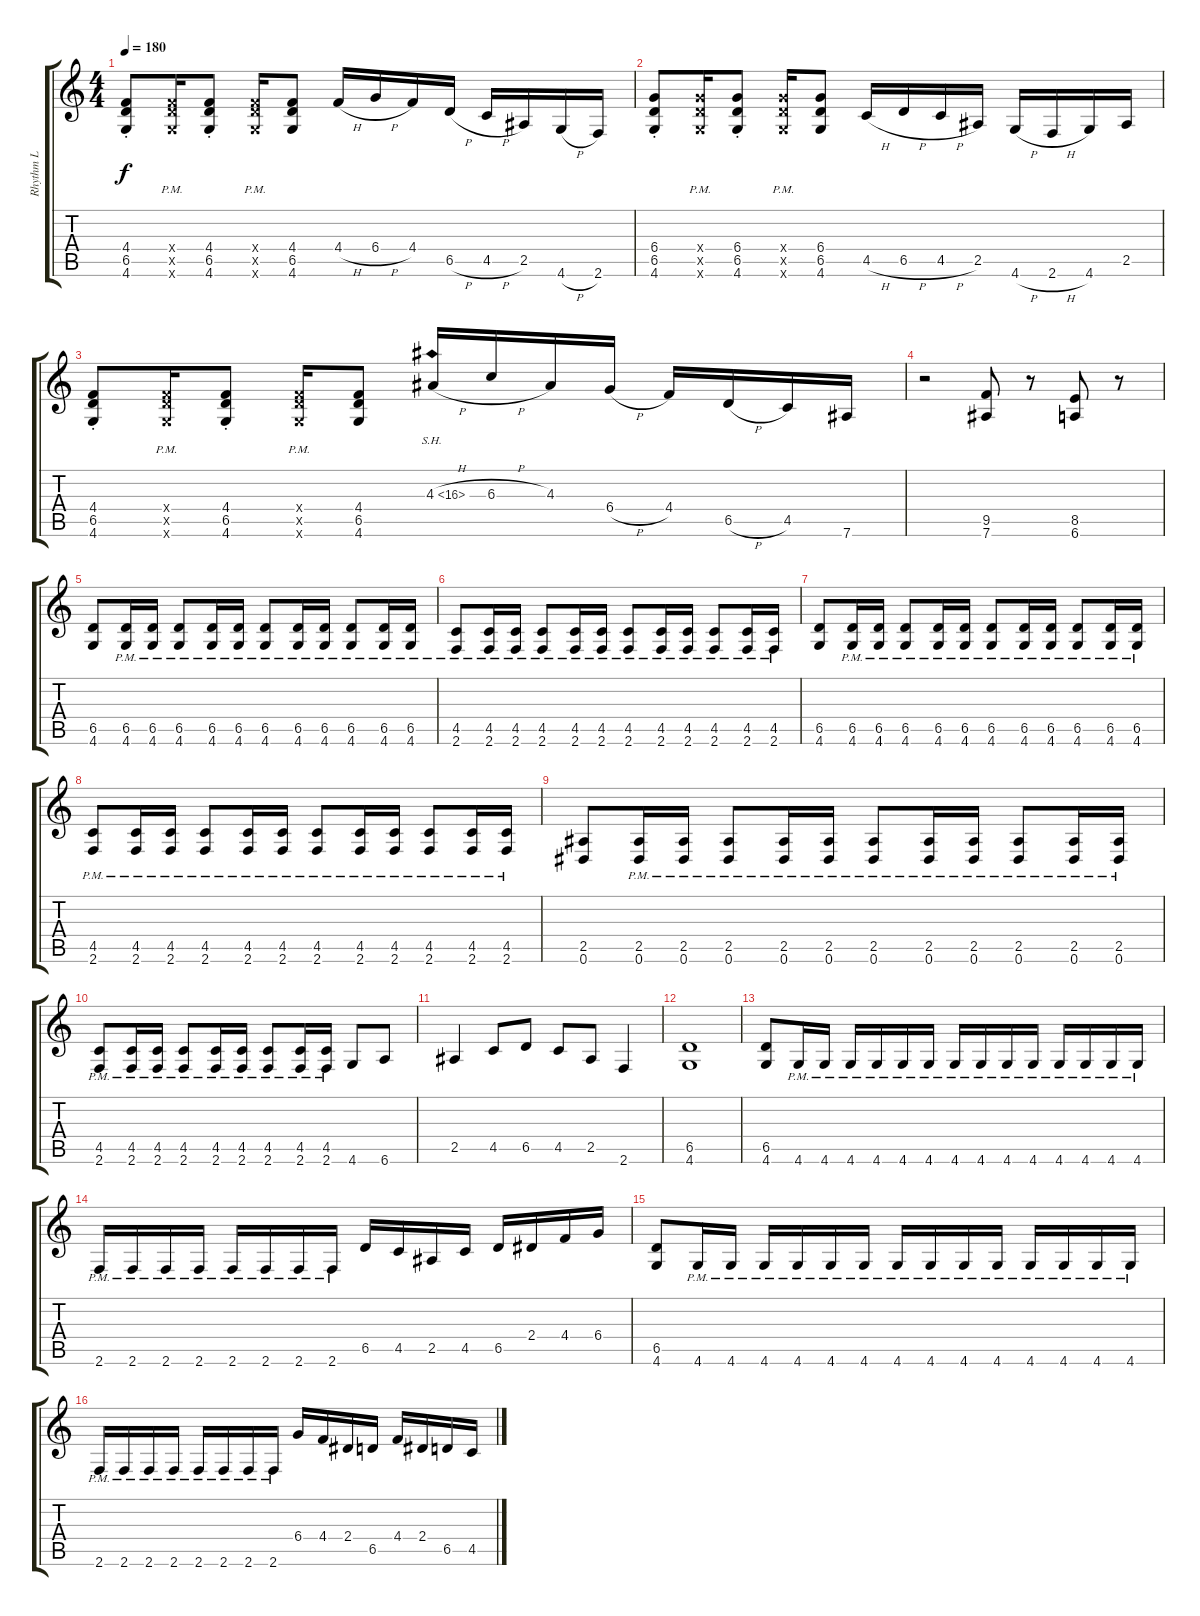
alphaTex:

\track ("Rhythm L" "Rhythm L") {instrument distortionguitar}
\staff {score tabs}
\tuning (Eb4 Bb3 Gb3 Db3 Ab2 Eb2) {hide}
\ts (4 4)
\tempo 180
\clef g2
\ks c
(4.4{st} 6.5{st} 4.6{st}).8{dy f} (4.4{pm x} 6.5{pm x} 4.6{pm x}).16 (4.4{st} 6.5{st} 4.6{st}).8 (4.4{pm x} 6.5{pm x} 4.6{pm x}).16 (4.4 6.5 4.6).8 4.4{h}.16 6.4{h}.16 4.4.16 6.5{h}.16 4.5{h}.16 2.5.16 4.6{h}.16 2.6.16 |
(6.4{st} 6.5{st} 4.6{st}).8 (6.4{pm x} 6.5{pm x} 4.6{pm x}).16 (6.4{st} 6.5{st} 4.6{st}).8 (6.4{pm x} 6.5{pm x} 4.6{pm x}).16 (6.4 6.5 4.6).8 4.5{h}.16 6.5{h}.16 4.5{h}.16 2.5.16 4.6{h}.16 2.6{h}.16 4.6.16 2.5.16 |
(4.4{st} 6.5{st} 4.6{st}).8 (4.4{pm x} 6.5{pm x} 4.6{pm x}).16 (4.4{st} 6.5{st} 4.6{st}).8 (4.4{pm x} 6.5{pm x} 4.6{pm x}).16 (4.4 6.5 4.6).8 4.3{sh 12 h}.16 6.3{h}.16 4.3.16 6.4{h}.16 4.4.16 6.5{h}.16 4.5.16 7.6.16 |
r.2 (9.5 7.6).8 r.8 (8.5 6.6).8 r.8 |
(6.5 4.6).8 (6.5{pm} 4.6{pm}).16 (6.5{pm} 4.6{pm}).16 (6.5{pm} 4.6{pm}).8 (6.5{pm} 4.6{pm}).16 (6.5{pm} 4.6{pm}).16 (6.5{pm} 4.6{pm}).8 (6.5{pm} 4.6{pm}).16 (6.5{pm} 4.6{pm}).16 (6.5{pm} 4.6{pm}).8 (6.5{pm} 4.6{pm}).16 (6.5{pm} 4.6{pm}).16 |
(4.5{pm} 2.6{pm}).8 (4.5{pm} 2.6{pm}).16 (4.5{pm} 2.6{pm}).16 (4.5{pm} 2.6{pm}).8 (4.5{pm} 2.6{pm}).16 (4.5{pm} 2.6{pm}).16 (4.5{pm} 2.6{pm}).8 (4.5{pm} 2.6{pm}).16 (4.5{pm} 2.6{pm}).16 (4.5{pm} 2.6{pm}).8 (4.5{pm} 2.6{pm}).16 (4.5{pm} 2.6{pm}).16 |
(6.5 4.6).8 (6.5{pm} 4.6{pm}).16 (6.5{pm} 4.6{pm}).16 (6.5{pm} 4.6{pm}).8 (6.5{pm} 4.6{pm}).16 (6.5{pm} 4.6{pm}).16 (6.5{pm} 4.6{pm}).8 (6.5{pm} 4.6{pm}).16 (6.5{pm} 4.6{pm}).16 (6.5{pm} 4.6{pm}).8 (6.5{pm} 4.6{pm}).16 (6.5{pm} 4.6{pm}).16 |
(4.5{pm} 2.6{pm}).8 (4.5{pm} 2.6{pm}).16 (4.5{pm} 2.6{pm}).16 (4.5{pm} 2.6{pm}).8 (4.5{pm} 2.6{pm}).16 (4.5{pm} 2.6{pm}).16 (4.5{pm} 2.6{pm}).8 (4.5{pm} 2.6{pm}).16 (4.5{pm} 2.6{pm}).16 (4.5{pm} 2.6{pm}).8 (4.5{pm} 2.6{pm}).16 (4.5{pm} 2.6{pm}).16 |
(2.5 0.6).8 (2.5{pm} 0.6{pm}).16 (2.5{pm} 0.6{pm}).16 (2.5{pm} 0.6{pm}).8 (2.5{pm} 0.6{pm}).16 (2.5{pm} 0.6{pm}).16 (2.5{pm} 0.6{pm}).8 (2.5{pm} 0.6{pm}).16 (2.5{pm} 0.6{pm}).16 (2.5{pm} 0.6{pm}).8 (2.5{pm} 0.6{pm}).16 (2.5{pm} 0.6{pm}).16 |
(4.5{pm} 2.6{pm}).8 (4.5{pm} 2.6{pm}).16 (4.5{pm} 2.6{pm}).16 (4.5{pm} 2.6{pm}).8 (4.5{pm} 2.6{pm}).16 (4.5{pm} 2.6{pm}).16 (4.5{pm} 2.6{pm}).8 (4.5{pm} 2.6{pm}).16 (4.5{pm} 2.6{pm}).16 4.6.8 6.6.8 |
2.5.4 4.5.8 6.5.8 4.5.8 2.5.8 2.6.4 |
(6.5 4.6).1 |
(6.5 4.6).8 4.6{pm}.16 4.6{pm}.16 4.6{pm}.16 4.6{pm}.16 4.6{pm}.16 4.6{pm}.16 4.6{pm}.16 4.6{pm}.16 4.6{pm}.16 4.6{pm}.16 4.6{pm}.16 4.6{pm}.16 4.6{pm}.16 4.6{pm}.16 |
2.6{pm}.16 2.6{pm}.16 2.6{pm}.16 2.6{pm}.16 2.6{pm}.16 2.6{pm}.16 2.6{pm}.16 2.6{pm}.16 6.5.16 4.5.16 2.5.16 4.5.16 6.5.16 2.4.16 4.4.16 6.4.16 |
(6.5 4.6).8 4.6{pm}.16 4.6{pm}.16 4.6{pm}.16 4.6{pm}.16 4.6{pm}.16 4.6{pm}.16 4.6{pm}.16 4.6{pm}.16 4.6{pm}.16 4.6{pm}.16 4.6{pm}.16 4.6{pm}.16 4.6{pm}.16 4.6{pm}.16 |
2.6{pm}.16 2.6{pm}.16 2.6{pm}.16 2.6{pm}.16 2.6{pm}.16 2.6{pm}.16 2.6{pm}.16 2.6{pm}.16 6.4.16 4.4.16 2.4.16 6.5.16 4.4.16 2.4.16 6.5.16 4.5.16
